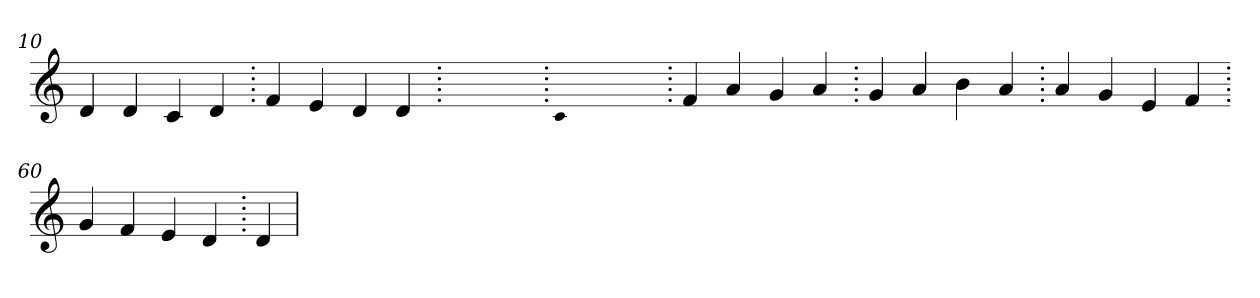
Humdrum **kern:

**kern
*part1
*staff1
*clefG2
=10.
4d
4d
4c
4d
=20.
4f
4e
4d
4d
=30.
1ryy
=30.
qqc
1ryy
=30.
4f
4a
4g
4a
=40.
4g
4a
4b
4a
=50.
4a
4g
4e
4f
=60.
4g
4f
4e
4d
=70.
4d
=
*-
